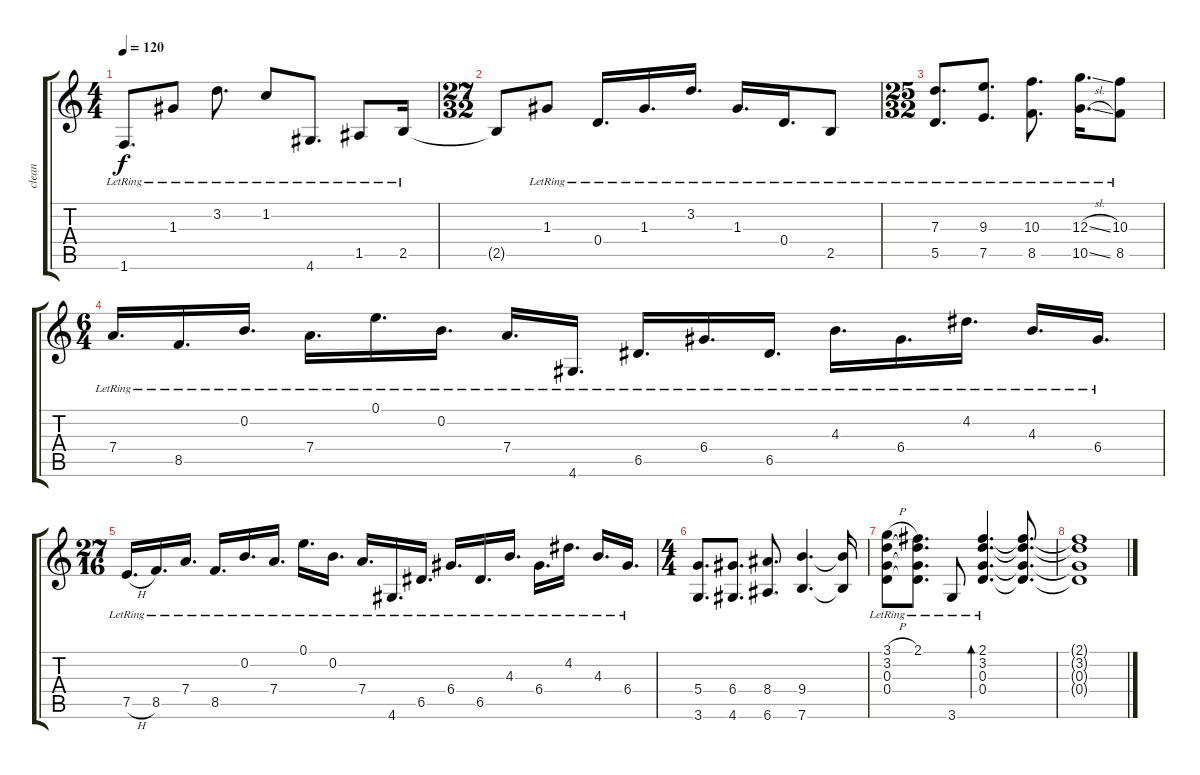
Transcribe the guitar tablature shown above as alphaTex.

\track ("clean " "clean ") {instrument electricguitarjazz}
\staff {score tabs}
\tuning (E4 B3 G3 D3 A2 E2) {hide}
\ts (4 4)
\tempo 120
\clef g2
\ks c
1.6{lr}.8{d dy f} 1.3{lr}.8 3.2{lr}.8{d} 1.2{lr}.8 4.6{lr}.8{d} 1.5{lr}.8 2.5{lr}.16 |
\ts (27 32)
2.5{t}.8 1.3{lr}.8 0.4{lr}.16{d} 1.3{lr}.16{d} 3.2{lr}.16{d} 1.3{lr}.16{d} 0.4{lr}.16{d} 2.5{lr}.8 |
\ts (25 32)
(7.3{lr} 5.5{lr}).8{d} (9.3{lr} 7.5{lr}).8{d} (10.3{lr} 8.5{lr}).8{d} (12.3{sl lr} 10.5{sl lr}).16{d} (10.3{lr} 8.5{lr}).8 |
\ts (6 4)
7.4{lr}.16{d} 8.5{lr}.16{d} 0.2{lr}.16{d} 7.4{lr}.16{d} 0.1{lr}.16{d} 0.2{lr}.16{d} 7.4{lr}.16{d} 4.6{lr}.16{d} 6.5{lr}.16{d} 6.4{lr}.16{d} 6.5{lr}.16{d} 4.3{lr}.16{d} 6.4{lr}.16{d} 4.2{lr}.16{d} 4.3{lr}.16{d} 6.4{lr}.16{d} |
\ts (27 16)
7.5{h lr}.16{d} 8.5{lr}.16{d} 7.4{lr}.16{d} 8.5{lr}.16{d} 0.2{lr}.16{d} 7.4{lr}.16{d} 0.1{lr}.16{d} 0.2{lr}.16{d} 7.4{lr}.16{d} 4.6{lr}.16{d} 6.5{lr}.16{d} 6.4{lr}.16{d} 6.5{lr}.16{d} 4.3{lr}.16{d} 6.4{lr}.16{d} 4.2{lr}.16{d} 4.3{lr}.16{d} 6.4{lr}.16{d} |
\ts (4 4)
(5.4 3.6).8{d} (6.4 4.6).8{d} (8.4 6.6).8{d} (9.4 7.6).4{d} (9.4{t} 7.6{t}).16 |
(3.1{h lr} 3.2{lr} 0.3{lr} 0.4{lr}).8 (2.1{lr} 3.2{t} 0.3{t} 0.4{t}).8{d} 3.6{lr}.8 (2.1{lr} 3.2{lr} 0.3{lr} 0.4{lr}).4{d bd 480} (2.1{t} 3.2{t} 0.3{t} 0.4{t}).8{d} |
(2.1{t} 3.2{t} 0.3{t} 0.4{t}).1
